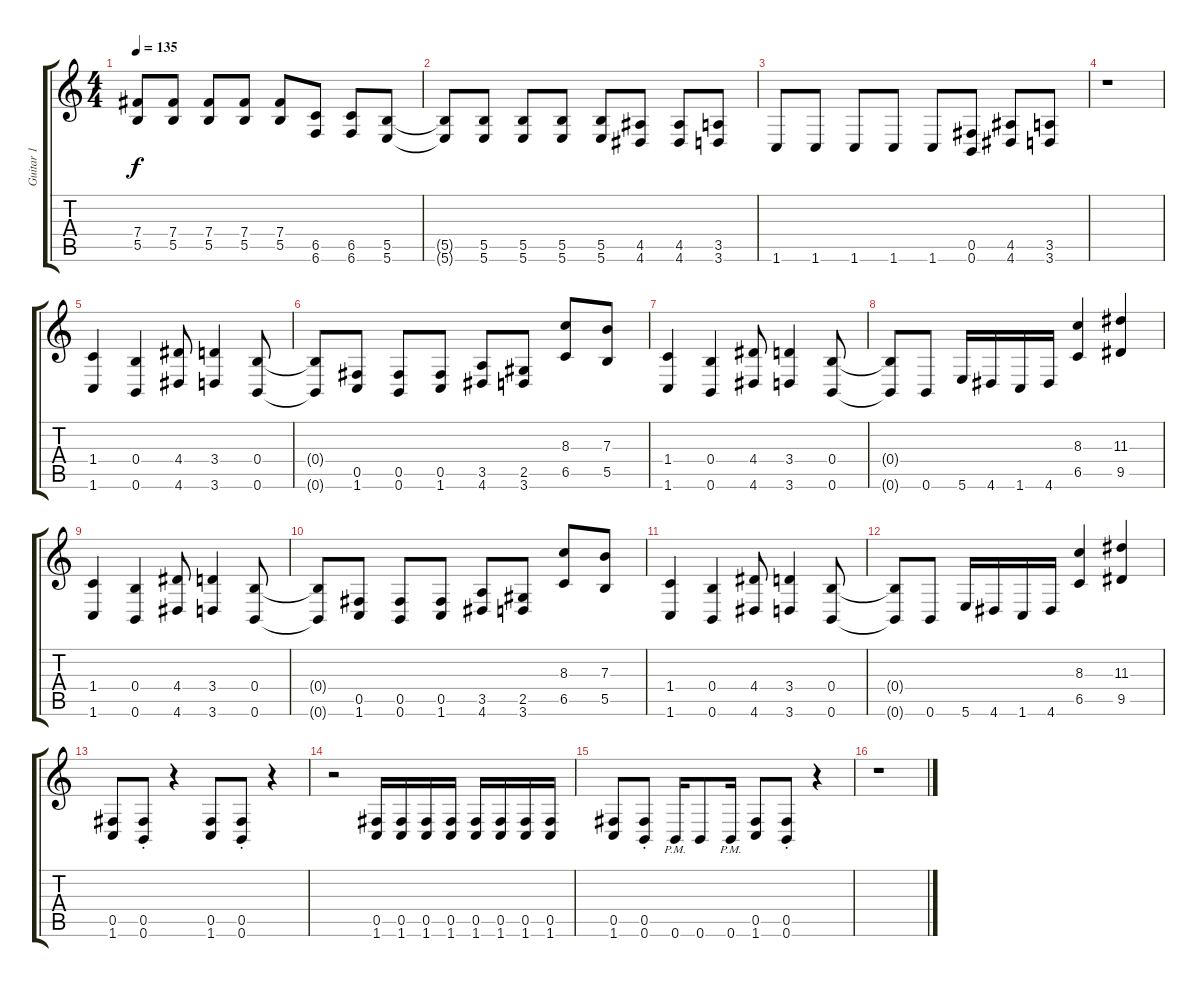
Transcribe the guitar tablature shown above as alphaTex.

\track ("Guitar 1" "Guitar 1") {instrument distortionguitar}
\staff {score tabs}
\tuning (A3 Ab3 E3 B2 Gb2 B1) {hide}
\ts (4 4)
\tempo 135
\clef g2
\ks c
(7.4 5.5).8{dy f} (7.4 5.5).8 (7.4 5.5).8 (7.4 5.5).8 (7.4 5.5).8 (6.5 6.6).8 (6.5 6.6).8 (5.5 5.6).8 |
(5.5{t} 5.6{t}).8 (5.5 5.6).8 (5.5 5.6).8 (5.5 5.6).8 (5.5 5.6).8 (4.5 4.6).8 (4.5 4.6).8 (3.5 3.6).8 |
1.6.8 1.6.8 1.6.8 1.6.8 1.6.8 (0.5 0.6).8 (4.5 4.6).8 (3.5 3.6).8 |
r.1 |
(1.4 1.6).4 (0.4 0.6).4 (4.4 4.6).8 (3.4 3.6).4 (0.4 0.6).8 |
(0.4{t} 0.6{t}).8 (0.5 1.6).8 (0.5 0.6).8 (0.5 1.6).8 (3.5 4.6).8 (2.5 3.6).8 (8.3 6.5).8 (7.3 5.5).8 |
(1.4 1.6).4 (0.4 0.6).4 (4.4 4.6).8 (3.4 3.6).4 (0.4 0.6).8 |
(0.4{t} 0.6{t}).8 0.6.8 5.6.16 4.6.16 1.6.16 4.6.16 (8.3 6.5).4 (11.3 9.5).4 |
(1.4 1.6).4 (0.4 0.6).4 (4.4 4.6).8 (3.4 3.6).4 (0.4 0.6).8 |
(0.4{t} 0.6{t}).8 (0.5 1.6).8 (0.5 0.6).8 (0.5 1.6).8 (3.5 4.6).8 (2.5 3.6).8 (8.3 6.5).8 (7.3 5.5).8 |
(1.4 1.6).4 (0.4 0.6).4 (4.4 4.6).8 (3.4 3.6).4 (0.4 0.6).8 |
(0.4{t} 0.6{t}).8 0.6.8 5.6.16 4.6.16 1.6.16 4.6.16 (8.3 6.5).4 (11.3 9.5).4 |
(0.5 1.6).8 (0.5 0.6{st}).8 r.4 (0.5 1.6).8 (0.5 0.6{st}).8 r.4 |
r.2 (0.5 1.6).16 (0.5 1.6).16 (0.5 1.6).16 (0.5 1.6).16 (0.5 1.6).16 (0.5 1.6).16 (0.5 1.6).16 (0.5 1.6).16 |
(0.5 1.6).8 (0.5 0.6{st}).8 0.6{pm}.16 0.6.8 0.6{pm}.16 (0.5 1.6).8 (0.5 0.6{st}).8 r.4 |
r.1
